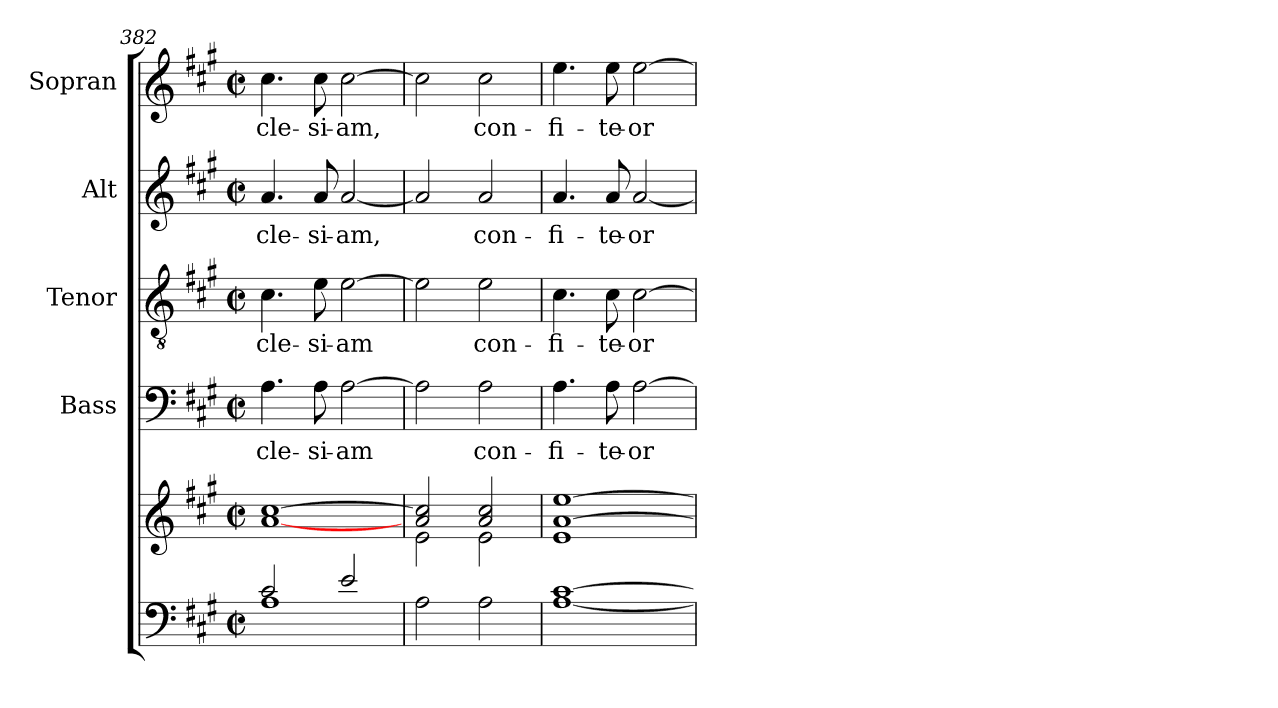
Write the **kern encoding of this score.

**kern	**kern	**kern	**text	**kern	**text	**kern	**text	**kern	**text
*part5	*part5	*part4	*part4	*part3	*part3	*part2	*part2	*part1	*part1
*staff6	*staff5	*staff4	*staff4	*staff3	*staff3	*staff2	*staff2	*staff1	*staff1
*	*	*I"Bass	*	*I"Tenor	*	*I"Alt	*	*I"Sopran	*
*	*	*I'B.	*	*I'T.	*	*I'A.	*	*I'S.	*
*clefF4	*clefG2	*clefF4	*	*clefGv2	*	*clefG2	*	*clefG2	*
*k[f#c#g#]	*k[f#c#g#]	*k[f#c#g#]	*	*k[f#c#g#]	*	*k[f#c#g#]	*	*k[f#c#g#]	*
*A:	*A:	*A:	*	*A:	*	*A:	*	*A:	*
*M2/2	*M2/2	*M2/2	*	*M2/2	*	*M2/2	*	*M2/2	*
*met(c|)	*met(c|)	*met(c|)	*	*met(c|)	*	*met(c|)	*	*met(c|)	*
=382	=382	=382	=382	=382	=382	=382	=382	=382	=382
*^	*^	*	*	*	*	*	*	*	*
!	!	!	!	!	!LO:LY:b	!	!LO:LY:b	!	!LO:LY:b	!	!LO:LY:b
2c#/	1A	[>1cc#	[<1a	4.A\	-cle-	4.c#\	-cle-	4.a/	-cle-	4.cc#\	-cle-
!	!	!	!	!	!LO:LY:b	!	!LO:LY:b	!	!LO:LY:b	!	!LO:LY:b
.	.	.	.	8A\	-si-	8e\	-si-	8a/	-si-	8cc#\	-si-
!	!	!	!	!	!LO:LY:b	!	!LO:LY:b	!	!LO:LY:b	!	!LO:LY:b
2e/	.	.	.	[2A\	-am	[2e\	-am	[2a/	-am,	[2cc#\	-am,
*v	*v	*	*	*	*	*	*	*	*	*	*
=383	=383	=383	=383	=383	=383	=383	=383	=383	=383	=383
2A\	2a/ 2cc#/]	2e\	2A\]	.	2e\]	.	2a/]	.	2cc#\]	.
!	!	!	!	!LO:LY:b	!	!LO:LY:b	!	!LO:LY:b	!	!LO:LY:b
2A\	2a/ 2cc#/	2e\	2A\	con-	2e\	con-	2a/	con-	2cc#\	con-
=384	=384	=384	=384	=384	=384	=384	=384	=384	=384	=384
*^	*	*	*	*	*	*	*	*	*	*
!	!	!	!	!	!LO:LY:b	!	!LO:LY:b	!	!LO:LY:b	!	!LO:LY:b
[>1c#	[<1A	[>1a [>1ee	1e	4.A\	-fi-	4.c#\	-fi-	4.a/	-fi-	4.ee\	-fi-
!	!	!	!	!	!LO:LY:b	!	!LO:LY:b	!	!LO:LY:b	!	!LO:LY:b
.	.	.	.	8A\	-te-	8c#\	-te-	8a/	-te-	8ee\	-te-
!	!	!	!	!	!LO:LY:b	!	!LO:LY:b	!	!LO:LY:b	!	!LO:LY:b
.	.	.	.	[2A\	-or	[2c#\	-or	[2a/	-or	[2ee\	-or
*v	*v	*	*	*	*	*	*	*	*	*	*
*	*v	*v	*	*	*	*	*	*	*	*
=	=	=	=	=	=	=	=	=	=
*-	*-	*-	*-	*-	*-	*-	*-	*-	*-
